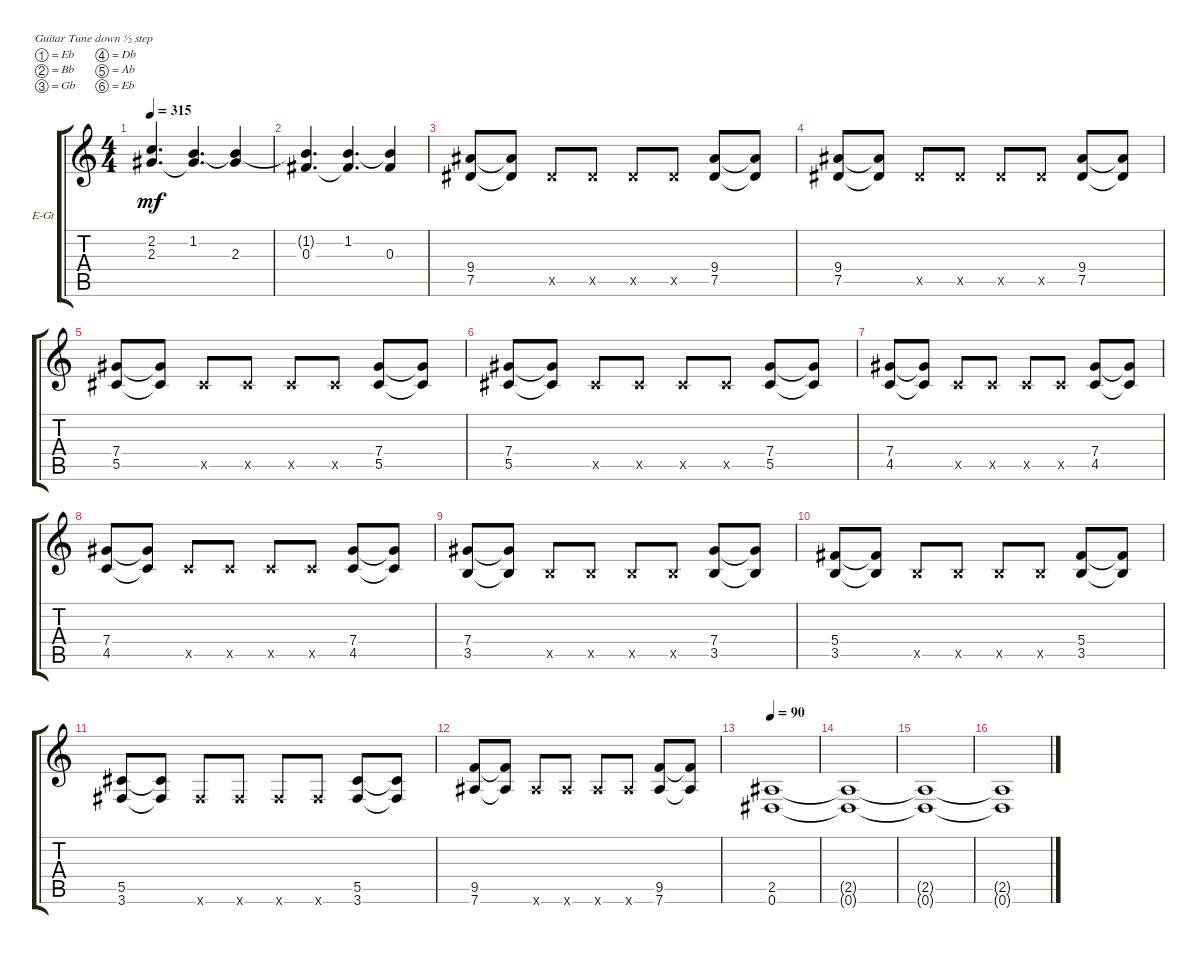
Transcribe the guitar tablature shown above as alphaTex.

\bracketExtendMode groupsimilarinstruments
\firstSystemTrackNameOrientation horizontal
\otherSystemsTrackNameOrientation horizontal
\track ("left" "E-Gt") {instrument distortionguitar}
\staff {score tabs}
\tuning (Eb4 Bb3 Gb3 Db3 Ab2 Eb2)
\ts (4 4)
\tempo 315
\clef g2
\ks c
(2.3 2.2{t}).4{d dy mf} (1.2 2.3{t}).4{d} (2.3 1.2{t}).4 |
(0.3 1.2{t}).4{d} (1.2 0.3{t}).4{d} (0.3 1.2{t}).4 |
(7.5 9.4).8 (9.4{t} 7.5{t}).8 7.5{x}.8 7.5{x}.8 7.5{x}.8 7.5{x}.8 (7.5 9.4).8 (7.5{t} 9.4{t}).8 |
(7.5 9.4).8 (9.4{t} 7.5{t}).8 7.5{x}.8 7.5{x}.8 7.5{x}.8 7.5{x}.8 (7.5 9.4).8 (7.5{t} 9.4{t}).8 |
(5.5 7.4).8 (7.4{t} 5.5{t}).8 5.5{x}.8 5.5{x}.8 5.5{x}.8 5.5{x}.8 (5.5 7.4).8 (5.5{t} 7.4{t}).8 |
(5.5 7.4).8 (7.4{t} 5.5{t}).8 5.5{x}.8 5.5{x}.8 5.5{x}.8 5.5{x}.8 (5.5 7.4).8 (5.5{t} 7.4{t}).8 |
(4.5 7.4).8 (7.4{t} 4.5{t}).8 4.5{x}.8 4.5{x}.8 4.5{x}.8 4.5{x}.8 (4.5 7.4).8 (4.5{t} 7.4{t}).8 |
(4.5 7.4).8 (7.4{t} 4.5{t}).8 4.5{x}.8 4.5{x}.8 4.5{x}.8 4.5{x}.8 (4.5 7.4).8 (4.5{t} 7.4{t}).8 |
(7.4 3.5).8 (3.5{t} 7.4{t}).8 3.5{x}.8 3.5{x}.8 3.5{x}.8 3.5{x}.8 (3.5 7.4).8 (3.5{t} 7.4{t}).8 |
(5.4 3.5).8 (5.4{t} 3.5{t}).8 3.5{x}.8 3.5{x}.8 3.5{x}.8 3.5{x}.8 (3.5 5.4).8 (5.4{t} 3.5{t}).8 |
(3.6 5.5).8 (3.6{t} 5.5{t}).8 3.6{x}.8 3.6{x}.8 3.6{x}.8 3.6{x}.8 (3.6 5.5).8 (3.6{t} 5.5{t}).8 |
(7.6 9.5).8 (7.6{t} 9.5{t}).8 7.6{x}.8 7.6{x}.8 7.6{x}.8 7.6{x}.8 (7.6 9.5).8 (7.6{t} 9.5{t}).8 |
\tempo 90
(0.6 2.5).1 |
(2.5{t} 0.6{t}).1 |
(0.6{t} 2.5{t}).1 |
(2.5{t} 0.6{t}).1
